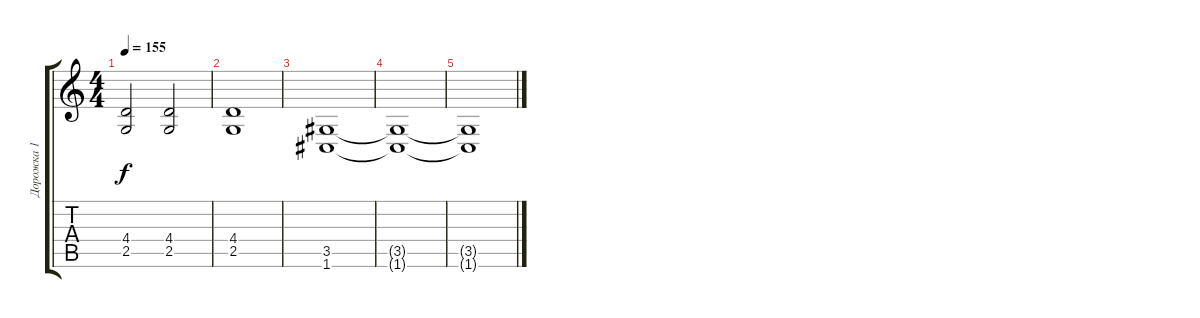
\track ("Дорожка 1" "Дорожка 1") {instrument distortionguitar}
\staff {score tabs}
\tuning (C4 G3 Eb3 Bb2 F2 C2) {hide}
\ts (4 4)
\tempo 155
\clef g2
\ks c
(4.4 2.5).2{dy f} (4.4 2.5).2 |
(4.4 2.5).1 |
(3.5 1.6).1 |
(3.5{t} 1.6{t}).1 |
(3.5{t} 1.6{t}).1
